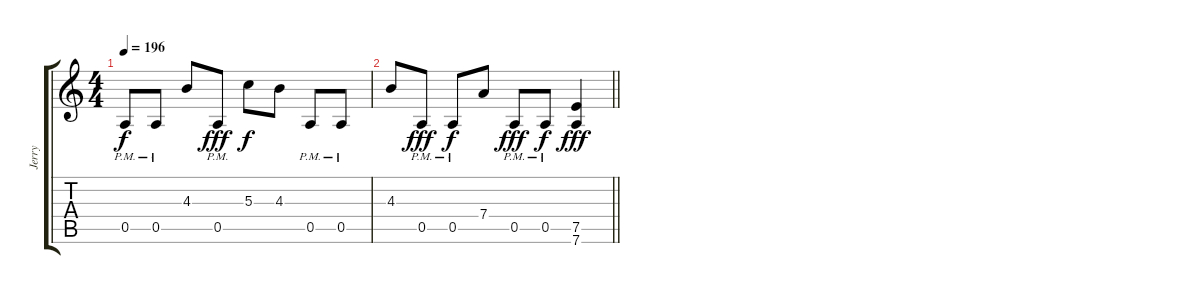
\track ("Jerry" "Jerry") {instrument distortionguitar}
\staff {score tabs}
\tuning (E4 B3 G3 D3 A2 D2) {hide}
\ts (4 4)
\tempo 196
\clef g2
\ks aminor
0.5{pm}.8{dy f} 0.5{pm}.8 4.3.8 0.5{pm}.8{dy fff} 5.3.8{dy f} 4.3.8 0.5{pm}.8 0.5{pm}.8 |
\barLineRight lightlight
4.3.8 0.5{pm}.8{dy fff} 0.5{pm}.8{dy f} 7.4.8 0.5{pm}.8{dy fff} 0.5{pm}.8{dy f} (7.5 7.6).4{dy fff}
